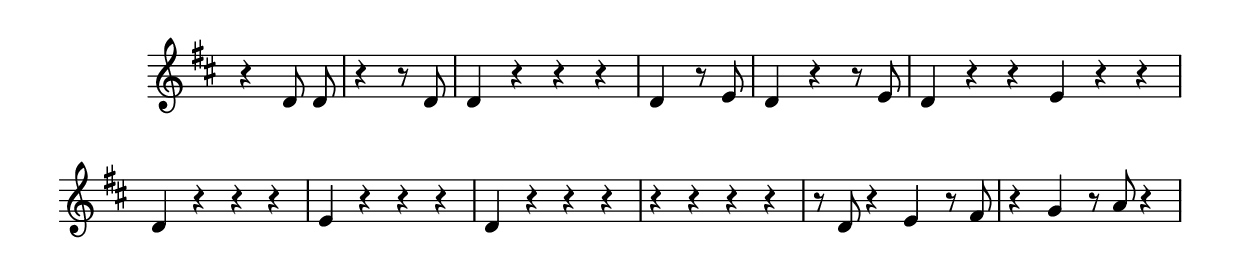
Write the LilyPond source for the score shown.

#(ly:set-option 'midi-extension "mid")
\version "2.12.3"
\include "english.ly"
\header{
title = ""
composer = ""
}
%{
-- SS |

-- -S |

S - - - | 

S -R |

S -- -R |

S - - R - - |

S - - - | R - - - |

S - - - | - - - - |

-S -- R- -G | -- m- -P -- |

%}
melody = {
\once \override Staff.TimeSignature #'stencil = ##f
\clef treble
\key c \major
\autoBeamOn
\cadenzaOn


 r4   c'8 c'8 \bar "|" 
 r4  r8 c'8 \bar "|" 
  c'4 r4 r4 r4 \bar "|" 
  c'4  r8 d'8 \bar "|" 
  c'4 r4  r8 d'8 \bar "|" 
  c'4 r4 r4  d'4 r4 r4 \bar "|" 
  c'4 r4 r4 r4 \bar "|"   d'4 r4 r4 r4 \bar "|" 
  c'4 r4 r4 r4 \bar "|"  r4 r4 r4 r4 \bar "|" 
  r8 c'8 r4  d'4  r8 e'8 \bar "|"  r4  f'4  r8 g'8 r4 \bar "|" 

}


text = \lyricmode {

}

\score{
\transpose c' d'
<<
\new Voice = "one" {
\melody
}
\new Lyrics \lyricsto "one" \text
>>
\layout {
\context {
\Score
\remove "Bar_number_engraver"
}
}
\midi {
\context {
\Score
tempoWholesPerMinute = #(ly:make-moment 200 4)
}
}
}